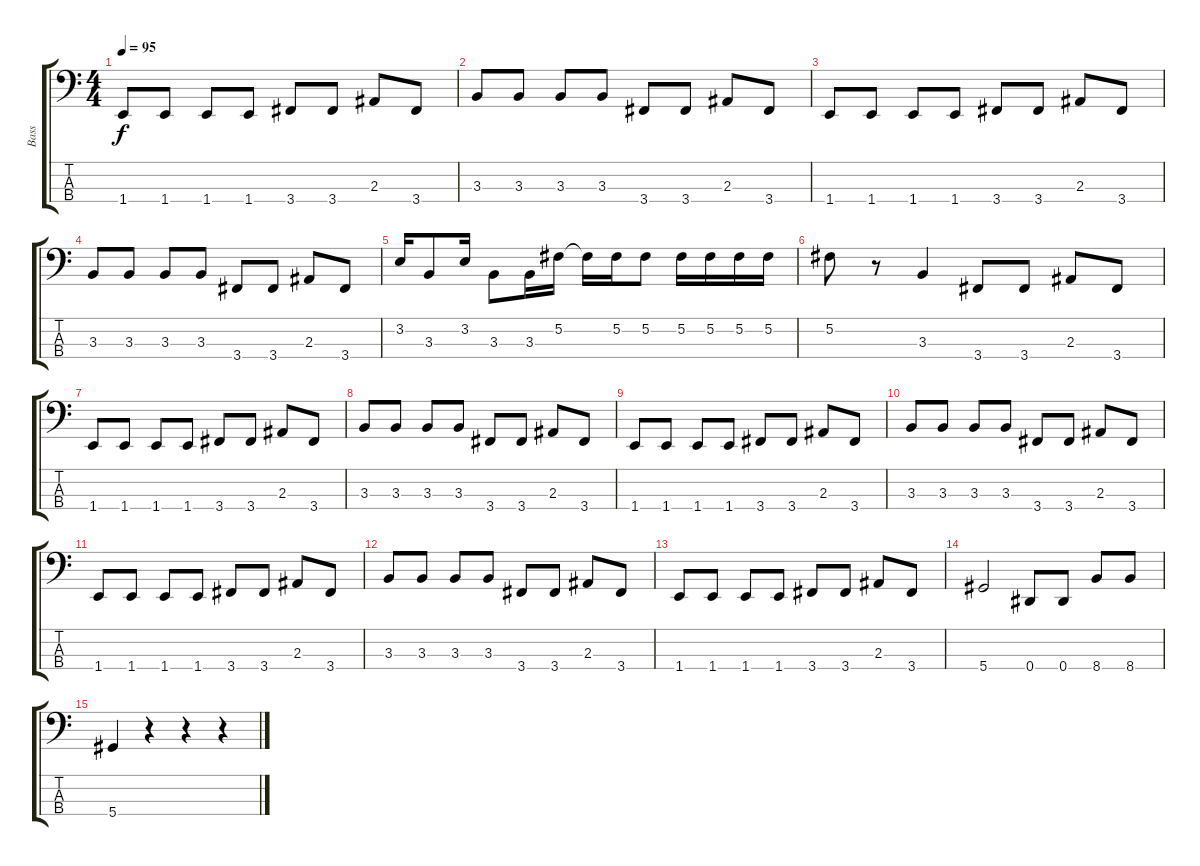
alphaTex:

\track ("Bass" "Bass") {instrument electricbassfinger}
\staff {score tabs}
\tuning (Gb2 Db2 Ab1 Eb1) {hide}
\ts (4 4)
\tempo 95
\clef f4
\ks c
1.4.8{dy f} 1.4.8 1.4.8 1.4.8 3.4.8 3.4.8 2.3.8 3.4.8 |
3.3.8 3.3.8 3.3.8 3.3.8 3.4.8 3.4.8 2.3.8 3.4.8 |
1.4.8 1.4.8 1.4.8 1.4.8 3.4.8 3.4.8 2.3.8 3.4.8 |
3.3.8 3.3.8 3.3.8 3.3.8 3.4.8 3.4.8 2.3.8 3.4.8 |
3.2.16 3.3.8 3.2.16 3.3.8 3.3.16 5.2.16 5.2{t}.16 5.2.16 5.2.8 5.2.16 5.2.16 5.2.16 5.2.16 |
5.2.8 r.8 3.3.4 3.4.8 3.4.8 2.3.8 3.4.8 |
1.4.8 1.4.8 1.4.8 1.4.8 3.4.8 3.4.8 2.3.8 3.4.8 |
3.3.8 3.3.8 3.3.8 3.3.8 3.4.8 3.4.8 2.3.8 3.4.8 |
1.4.8 1.4.8 1.4.8 1.4.8 3.4.8 3.4.8 2.3.8 3.4.8 |
3.3.8 3.3.8 3.3.8 3.3.8 3.4.8 3.4.8 2.3.8 3.4.8 |
1.4.8 1.4.8 1.4.8 1.4.8 3.4.8 3.4.8 2.3.8 3.4.8 |
3.3.8 3.3.8 3.3.8 3.3.8 3.4.8 3.4.8 2.3.8 3.4.8 |
1.4.8 1.4.8 1.4.8 1.4.8 3.4.8 3.4.8 2.3.8 3.4.8 |
5.4.2 0.4.8 0.4.8 8.4.8 8.4.8 |
5.4.4 r.4 r.4 r.4
